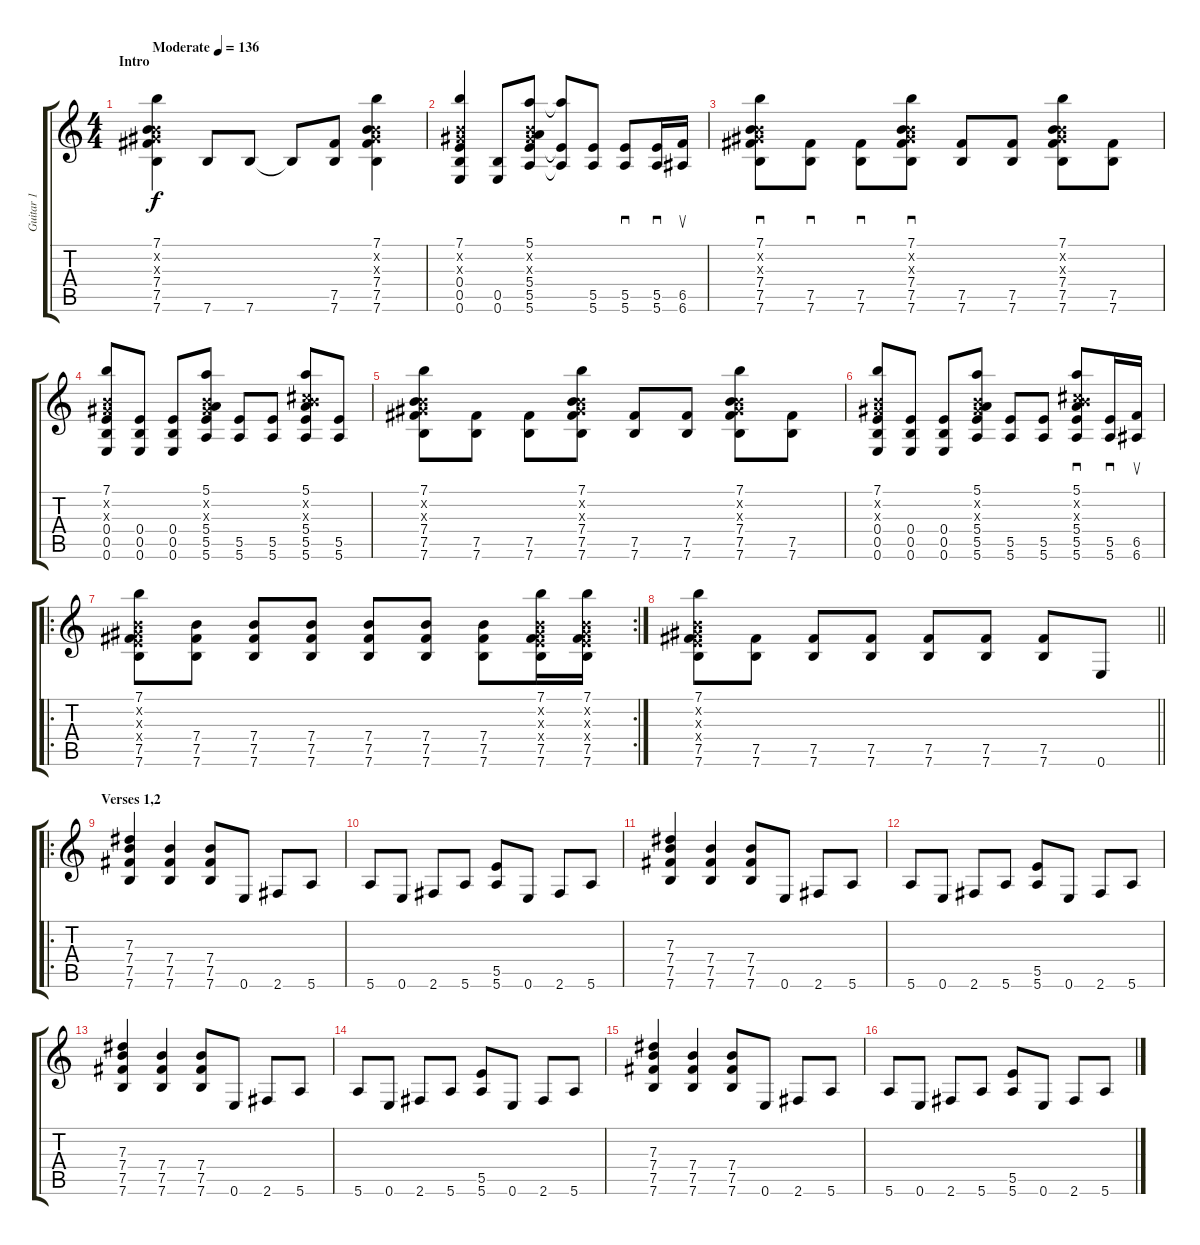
\track ("Guitar 1" "Guitar 1") {instrument acousticguitarsteel}
\staff {score tabs}
\tuning (E4 B3 Ab3 E3 B2 E2) {hide}
\ts (4 4)
\section ("" "Intro")
\tempo (136 "Moderate")
\clef g2
\ks c
(7.1 0.2{x} 0.3{x} 7.4 7.5 7.6).4{dy f instrument acousticguitarsteel} 7.6.8 7.6.8 7.6{t}.8 (7.5 7.6).8 (7.1 0.2{x} 0.3{x} 7.4 7.5 7.6).4 |
(7.1 0.2{x} 0.3{x} 0.4 0.5 0.6).4 (0.5 0.6).8 (5.1 0.2{x} 0.3{x} 5.4 5.5 5.6).8 (5.1{t} 5.5{t} 5.6{t}).8 (5.5 5.6).8 (5.5 5.6).8{sd} (5.5 5.6).16{sd} (6.5 6.6).16{su} |
(7.1 0.2{x} 0.3{x} 7.4 7.5 7.6).8{sd} (7.5 7.6).8{sd} (7.5 7.6).8{sd} (7.1 0.2{x} 0.3{x} 7.4 7.5 7.6).8{sd} (7.5 7.6).8 (7.5 7.6).8 (7.1 0.2{x} 0.3{x} 7.4 7.5 7.6).8 (7.5 7.6).8 |
(7.1 0.2{x} 0.3{x} 0.4 0.5 0.6).8 (0.4 0.5 0.6).8 (0.4 0.5 0.6).8 (5.1 0.2{x} 0.3{x} 5.4 5.5 5.6).8 (5.5 5.6).8 (5.5 5.6).8 (5.1 0.2{x} 5.3{x} 5.4 5.5 5.6).8 (5.5 5.6).8 |
(7.1 0.2{x} 0.3{x} 7.4 7.5 7.6).8 (7.5 7.6).8 (7.5 7.6).8 (7.1 0.2{x} 0.3{x} 7.4 7.5 7.6).8 (7.5 7.6).8 (7.5 7.6).8 (7.1 0.2{x} 0.3{x} 7.4 7.5 7.6).8 (7.5 7.6).8 |
(7.1 0.2{x} 0.3{x} 0.4 0.5 0.6).8 (0.4 0.5 0.6).8 (0.4 0.5 0.6).8 (5.1 0.2{x} 0.3{x} 5.4 5.5 5.6).8 (5.5 5.6).8 (5.5 5.6).8 (5.1 0.2{x} 5.3{x} 5.4 5.5 5.6).8{sd} (5.5 5.6).16{sd} (6.5 6.6).16{su} |
\ro
\rc 2
(7.1 0.2{x} 0.3{x} 0.4{x} 7.5 7.6).8 (7.4 7.5 7.6).8 (7.4 7.5 7.6).8 (7.4 7.5 7.6).8 (7.4 7.5 7.6).8 (7.4 7.5 7.6).8 (7.4 7.5 7.6).8 (7.1 0.2{x} 0.3{x} 0.4{x} 7.5 7.6).16 (7.1 0.2{x} 0.3{x} 0.4{x} 7.5 7.6).16 |
\barLineRight lightlight
(7.1 0.2{x} 0.3{x} 0.4{x} 7.5 7.6).8 (7.5 7.6).8 (7.5 7.6).8 (7.5 7.6).8 (7.5 7.6).8 (7.5 7.6).8 (7.5 7.6).8 0.6.8 |
\ro
\section ("" "Verses 1,2")
(7.3 7.4 7.5 7.6).4 (7.4 7.5 7.6).4 (7.4 7.5 7.6).8 0.6.8 2.6.8 5.6.8 |
5.6.8 0.6.8 2.6.8 5.6.8 (5.5 5.6).8 0.6.8 2.6.8 5.6.8 |
(7.3 7.4 7.5 7.6).4 (7.4 7.5 7.6).4 (7.4 7.5 7.6).8 0.6.8 2.6.8 5.6.8 |
5.6.8 0.6.8 2.6.8 5.6.8 (5.5 5.6).8 0.6.8 2.6.8 5.6.8 |
(7.3 7.4 7.5 7.6).4 (7.4 7.5 7.6).4 (7.4 7.5 7.6).8 0.6.8 2.6.8 5.6.8 |
5.6.8 0.6.8 2.6.8 5.6.8 (5.5 5.6).8 0.6.8 2.6.8 5.6.8 |
(7.3 7.4 7.5 7.6).4 (7.4 7.5 7.6).4 (7.4 7.5 7.6).8 0.6.8 2.6.8 5.6.8 |
5.6.8 0.6.8 2.6.8 5.6.8 (5.5 5.6).8 0.6.8 2.6.8 5.6.8
